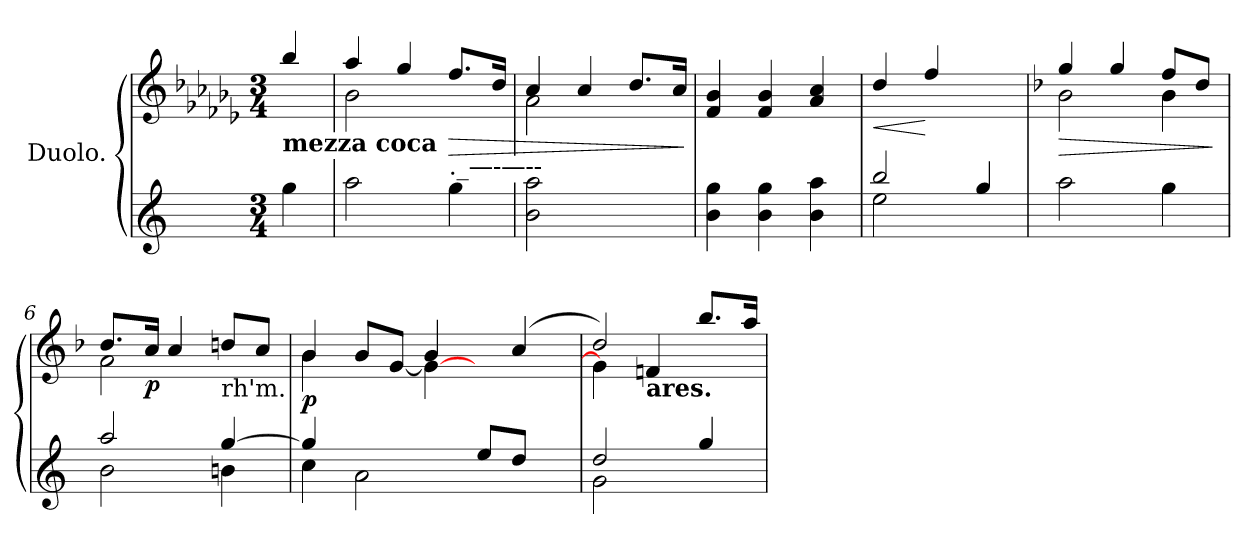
**kern	**kern	**dynam
*part1	*part1	*part1
*staff2	*staff1	*staff1/2
*I"Duolo.	*	*
*	*clefG3	*
*	*k[b-e-a-d-g-c-]	*
*M3/4	*M3/4	*
=	=	=
!	!LO:TX:b:B:t=mezza coca	!
4gg\	4gg-/	.
=1	=1	=1
*	*^	*
2aa\	4ff/	2g-\	.
.	(>4ee-/	.	.
!	!LO:TX:b:t=._—-—--	!	!
!	!	!	!LO:HP:b
4gg\	8.dd-/L	4ryy	>
.	16b-/Jk	.	.
=2	=2	=2	=2
2b\ 2aa\	4a-/	2f\	.
.	4a-/	.	.
4ryy	8.b-/L	4ryy	.
.	16a-/Jk	.	.
*	*v	*v	*
.	.	]
=3	=3	=3
4b\ 4gg\	4d-/ 4g-/	.
4b\ 4gg\	4d-/ 4g-/	.
4b\ 4aa\	4f/ 4a-/	.
=4	=4	=4
*^	*	*
!	!	!	!LO:HP:b
2bb/	2ee\	4b-/	<
.	.	4dd-/	[
4gg/	4ryy	4ryy	.
*v	*v	*	*
!!LO:LB:g=z
=5	=5	=5
*	*k[b-]	*
*^	*^	*
!	!	!	!	!LO:HP:b
*v	*v	*	*	*
2aa\	4ee/	2g\	>
.	4ee/	.	.
4gg\	8dd/L	4g\	.
.	8b-/J	.	.
*	*v	*v	*
.	.	]
=6	=6	=6
*^	*^	*
2aa/	2b\	8.b-/L	2f\	.
!	!	!	!	!LO:DY:b
.	.	16a/Jk	.	p
.	.	4a/	.	.
!	!	!LO:TX:b:t=rh'm.	!	!
[>4gg/	4bn\	(>8b/L	4ryy	.
.	.	8a/J	.	.
=7	=7	=7	=7	=7
!	!	!	!	!LO:DY:b
4gg/]	4cc\	4g/	4g\	p
8ryy	2a\	8g/L	4ryy	.
2.ryy	.	[<8e/J	.	.
.	.	4e\_<	4g/	.
.	8ee/L	8ryy	4.ryy	.
.	8dd/J	(4a/	.	.
.	8ryy	.	.	.
=8	=8	=8	=8	=8
2dd/	2g\	4e\]	2b-/)	.
!	!	!LO:TX:b:B:t=ares.	!	!
.	.	4dn/	.	.
4gg/	4ryy	4ryy	8.gg/L	.
.	.	.	16ff/Jk	.
*v	*v	*	*	*
*	*v	*v	*
=	=	=
*-	*-	*-
